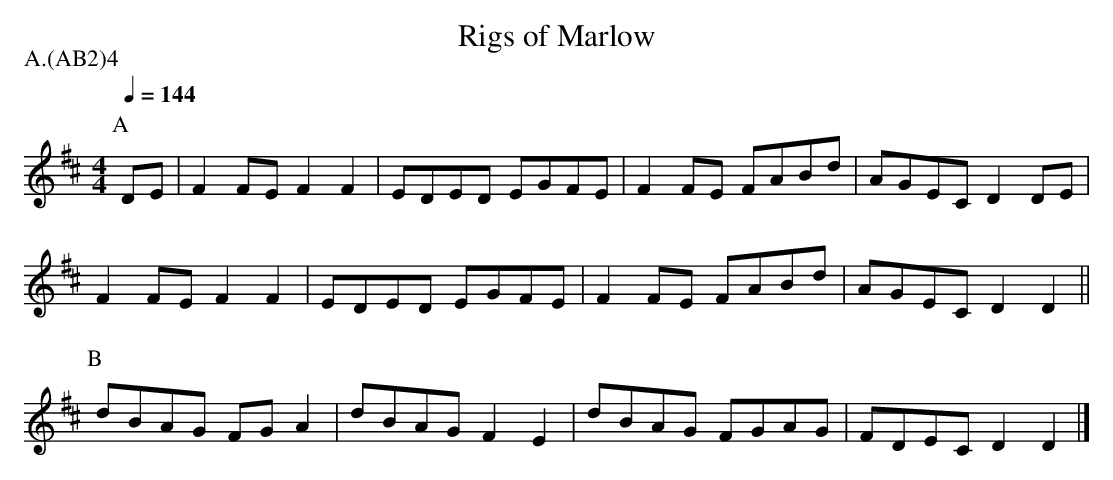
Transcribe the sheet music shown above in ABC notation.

X:1
T:Rigs of Marlow
P:A.(AB2)4
Q:1/4=144
M:4/4
L:1/4
K:Dmaj
P:A
D/2E/2 |\
F F/2E/2 F F | E/2D/2E/2D/2 E/2G/2F/2E/2 |\
F F/2E/2 F/2A/2B/2d/2 | A/2G/2E/2C/2 D D/2E/2 |
F F/2E/2 F F | E/2D/2E/2D/2 E/2G/2F/2E/2 |\
F F/2E/2 F/2A/2B/2d/2 | A/2G/2E/2C/2 D D ||
P:B
d/2B/2A/2G/2 F/2G/2 A | d/2B/2A/2G/2 F E |\
d/2B/2A/2G/2 F/2G/2A/2G/2 | F/2D/2E/2C/2 D D |]
